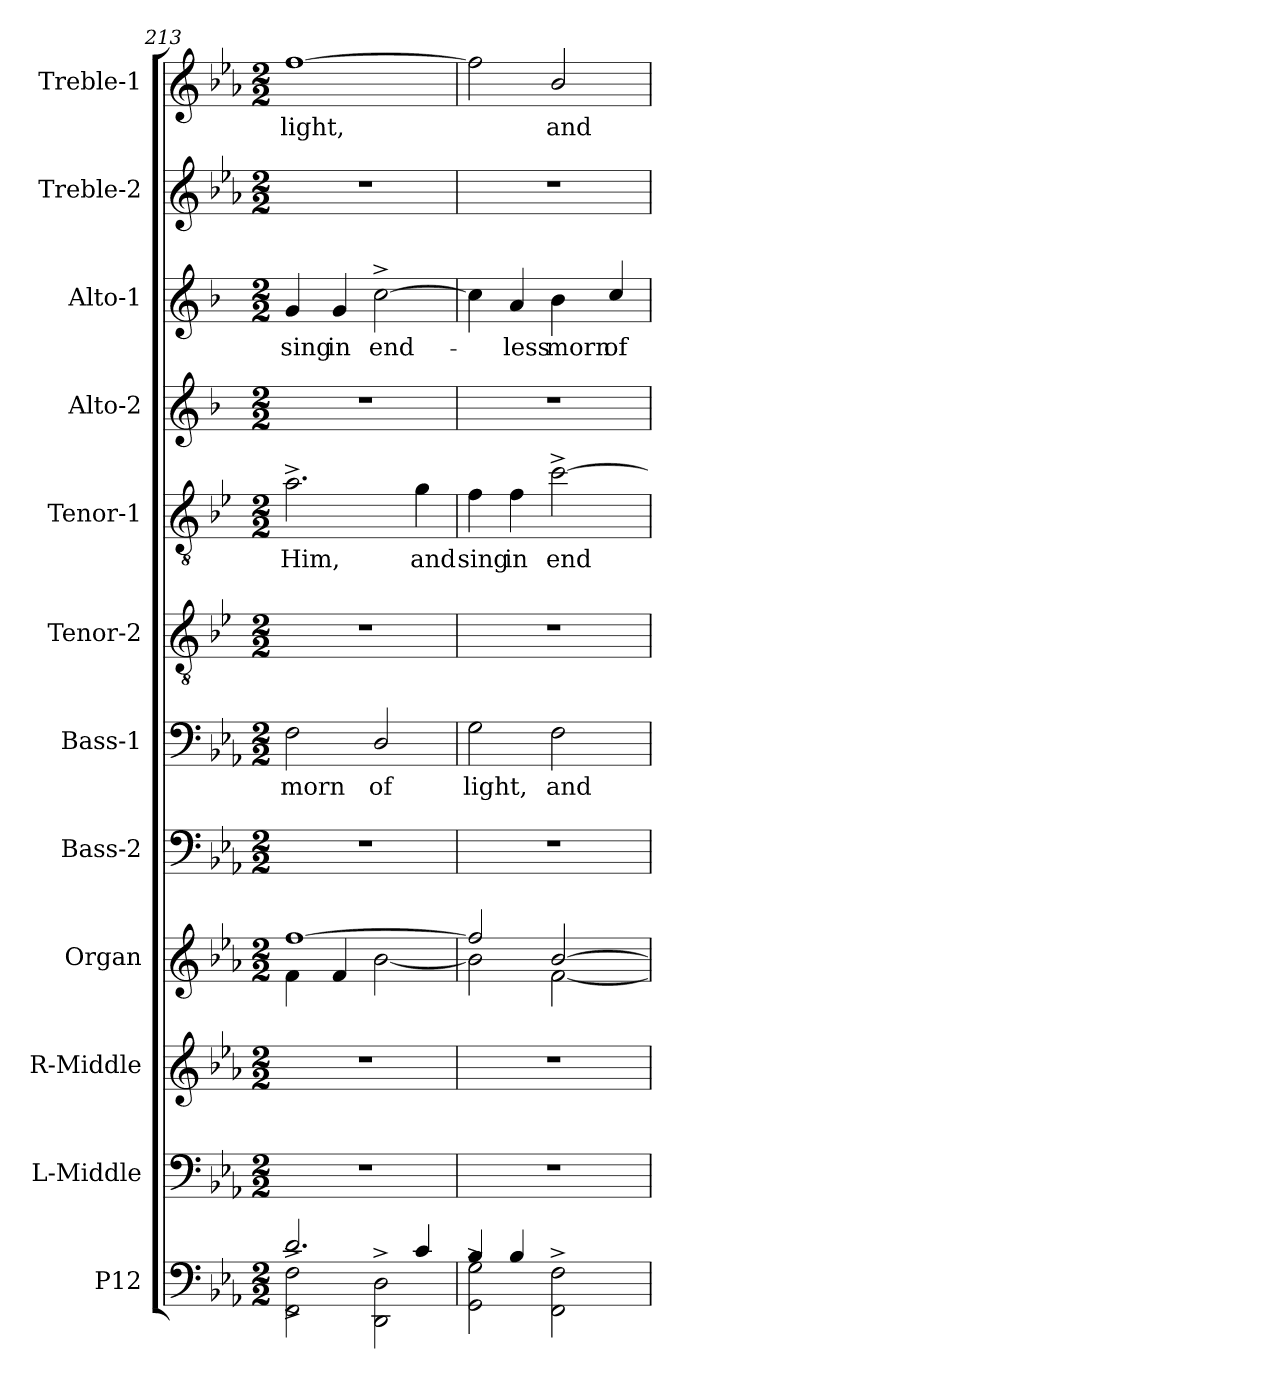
**kern	**kern	**kern	**kern	**kern	**kern	**text	**kern	**kern	**text	**text	**kern	**kern	**text	**kern	**kern	**text
*part12	*part11	*part10	*part9	*part8	*part7	*part7	*part6	*part5	*part5	*part5	*part4	*part3	*part3	*part2	*part1	*part1
*staff12	*staff11	*staff10	*staff9	*staff8	*staff7	*staff7	*staff6	*staff5	*staff5	*staff5	*staff4	*staff3	*staff3	*staff2	*staff1	*staff1
*I"P12	*I"L-Middle	*I"R-Middle	*I"Organ	*I"Bass-2	*I"Bass-1	*	*I"Tenor-2	*I"Tenor-1	*	*	*I"Alto-2	*I"Alto-1	*	*I"Treble-2	*I"Treble-1	*
*	*I'L-M	*	*	*I'B2:	*I'B:	*	*I'T2:	*I'T:	*	*	*I'A2:	*I'A:	*	*	*	*
*clefF4	*clefF4	*clefG2	*clefG2	*clefF4	*clefF4	*	*clefGv2	*clefGv2	*	*	*clefG2	*clefG2	*	*clefG2	*clefG2	*
*	*	*	*	*	*	*	*ITrd4c7	*ITrd4c7	*	*	*ITrd1c2	*ITrd1c2	*	*ITrd-7c-12	*ITrd-7c-12	*
*k[b-e-a-]	*k[b-e-a-]	*k[b-e-a-]	*k[b-e-a-]	*k[b-e-a-]	*k[b-e-a-]	*	*k[b-e-a-]	*k[b-e-a-]	*	*	*k[b-e-a-]	*k[b-e-a-]	*	*k[b-e-a-]	*k[b-e-a-]	*
*E-:	*E-:	*E-:	*E-:	*E-:	*E-:	*	*E-:	*E-:	*	*	*E-:	*E-:	*	*E-:	*E-:	*
*M2/2	*M2/2	*M2/2	*M2/2	*M2/2	*M2/2	*	*M2/2	*M2/2	*	*	*M2/2	*M2/2	*	*M2/2	*M2/2	*
=213	=213	=213	=213	=213	=213	=213	=213	=213	=213	=213	=213	=213	=213	=213	=213	=213
*^	*	*	*^	*	*	*	*	*	*	*	*	*	*	*	*	*
!	!	!	!	!	!	!	!	!LO:LY:b:color=#000000	!	!	!	!	!	!	!	!	!	!
!	!	!	!	!	!	!	!	!	!	!	!LO:LY:b:color=#000000	!	!	!	!	!	!	!
!	!	!	!	!	!	!	!	!	!	!	!	!	!	!	!LO:LY:b:color=#000000	!	!	!
!	!	!	!	!	!	!	!	!	!	!	!	!	!	!	!	!	!	!LO:LY:b:color=#000000
2FFi\^ 2Fi^	2.d^i/	1r	1r	[1ffi	4fi\	1r	2Fi\	morn	1r	2.d^i\	Him,	.	1r	4fi/	sing	1r	[1fffi	light,
!	!	!	!	!	!	!	!	!	!	!	!	!	!	!	!LO:LY:b:color=#000000	!	!	!
.	.	.	.	.	4fi/	.	.	.	.	.	.	.	.	4fi/	in	.	.	.
!	!	!	!	!	!	!	!	!LO:LY:b:color=#000000	!	!	!	!	!	!	!	!	!	!
!	!	!	!	!	!	!	!	!	!	!	!	!	!	!	!LO:LY:b:color=#000000	!	!	!
2DDi\^ 2Di^	.	.	.	.	[2b-i\	.	2Di/	of	.	.	.	.	.	[2b-^i\	end-	.	.	.
!	!	!	!	!	!	!	!	!	!	!	!LO:LY:b:color=#000000	!	!	!	!	!	!	!
.	4ci/	.	.	.	.	.	.	.	.	4ci\	and	.	.	.	.	.	.	.
!!LO:LB:g=z
=214	=214	=214	=214	=214	=214	=214	=214	=214	=214	=214	=214	=214	=214	=214	=214	=214	=214	=214
!	!	!	!	!	!	!	!	!LO:LY:b:color=#000000	!	!	!	!	!	!	!	!	!	!
!	!	!	!	!	!	!	!	!	!	!	!LO:LY:b:color=#000000	!	!	!	!	!	!	!
2GGi\^ 2Gi^	4B-i/	1r	1r	2ffi/]	2b-i\]	1r	2Gi\	light,	1r	4B-i\	sing	.	1r	4b-i\]	.	1r	2fffi\]	.
!	!	!	!	!	!	!	!	!	!	!	!LO:LY:b:color=#000000	!	!	!	!	!	!	!
!	!	!	!	!	!	!	!	!	!	!	!	!	!	!	!LO:LY:b:color=#000000	!	!	!
.	4B-i/	.	.	.	.	.	.	.	.	4B-i\	in	.	.	4gi/	-less	.	.	.
!	!	!	!	!	!	!	!	!LO:LY:b:color=#000000	!	!	!	!	!	!	!	!	!	!
!	!	!	!	!	!	!	!	!	!	!	!LO:LY:b:color=#000000	!LO:LY:b:color=#000000	!	!	!	!	!	!
!	!	!	!	!	!	!	!	!	!	!	!	!	!	!	!LO:LY:b:color=#000000	!	!	!
!	!	!	!	!	!	!	!	!	!	!	!	!	!	!	!	!	!	!LO:LY:b:color=#000000
2FFi\^ 2Fi^	2ryy	.	.	[2b-i/	[2fi\	.	2Fi\	and	.	[2f^i\	end-	--	.	4a-i\	morn	.	2bb-i/	and
!	!	!	!	!	!	!	!	!	!	!	!	!	!	!	!LO:LY:b:color=#000000	!	!	!
.	.	.	.	.	.	.	.	.	.	.	.	.	.	4b-i/	of	.	.	.
*v	*v	*	*	*v	*v	*	*	*	*	*	*	*	*	*	*	*	*	*
=	=	=	=	=	=	=	=	=	=	=	=	=	=	=	=	=
*-	*-	*-	*-	*-	*-	*-	*-	*-	*-	*-	*-	*-	*-	*-	*-	*-
